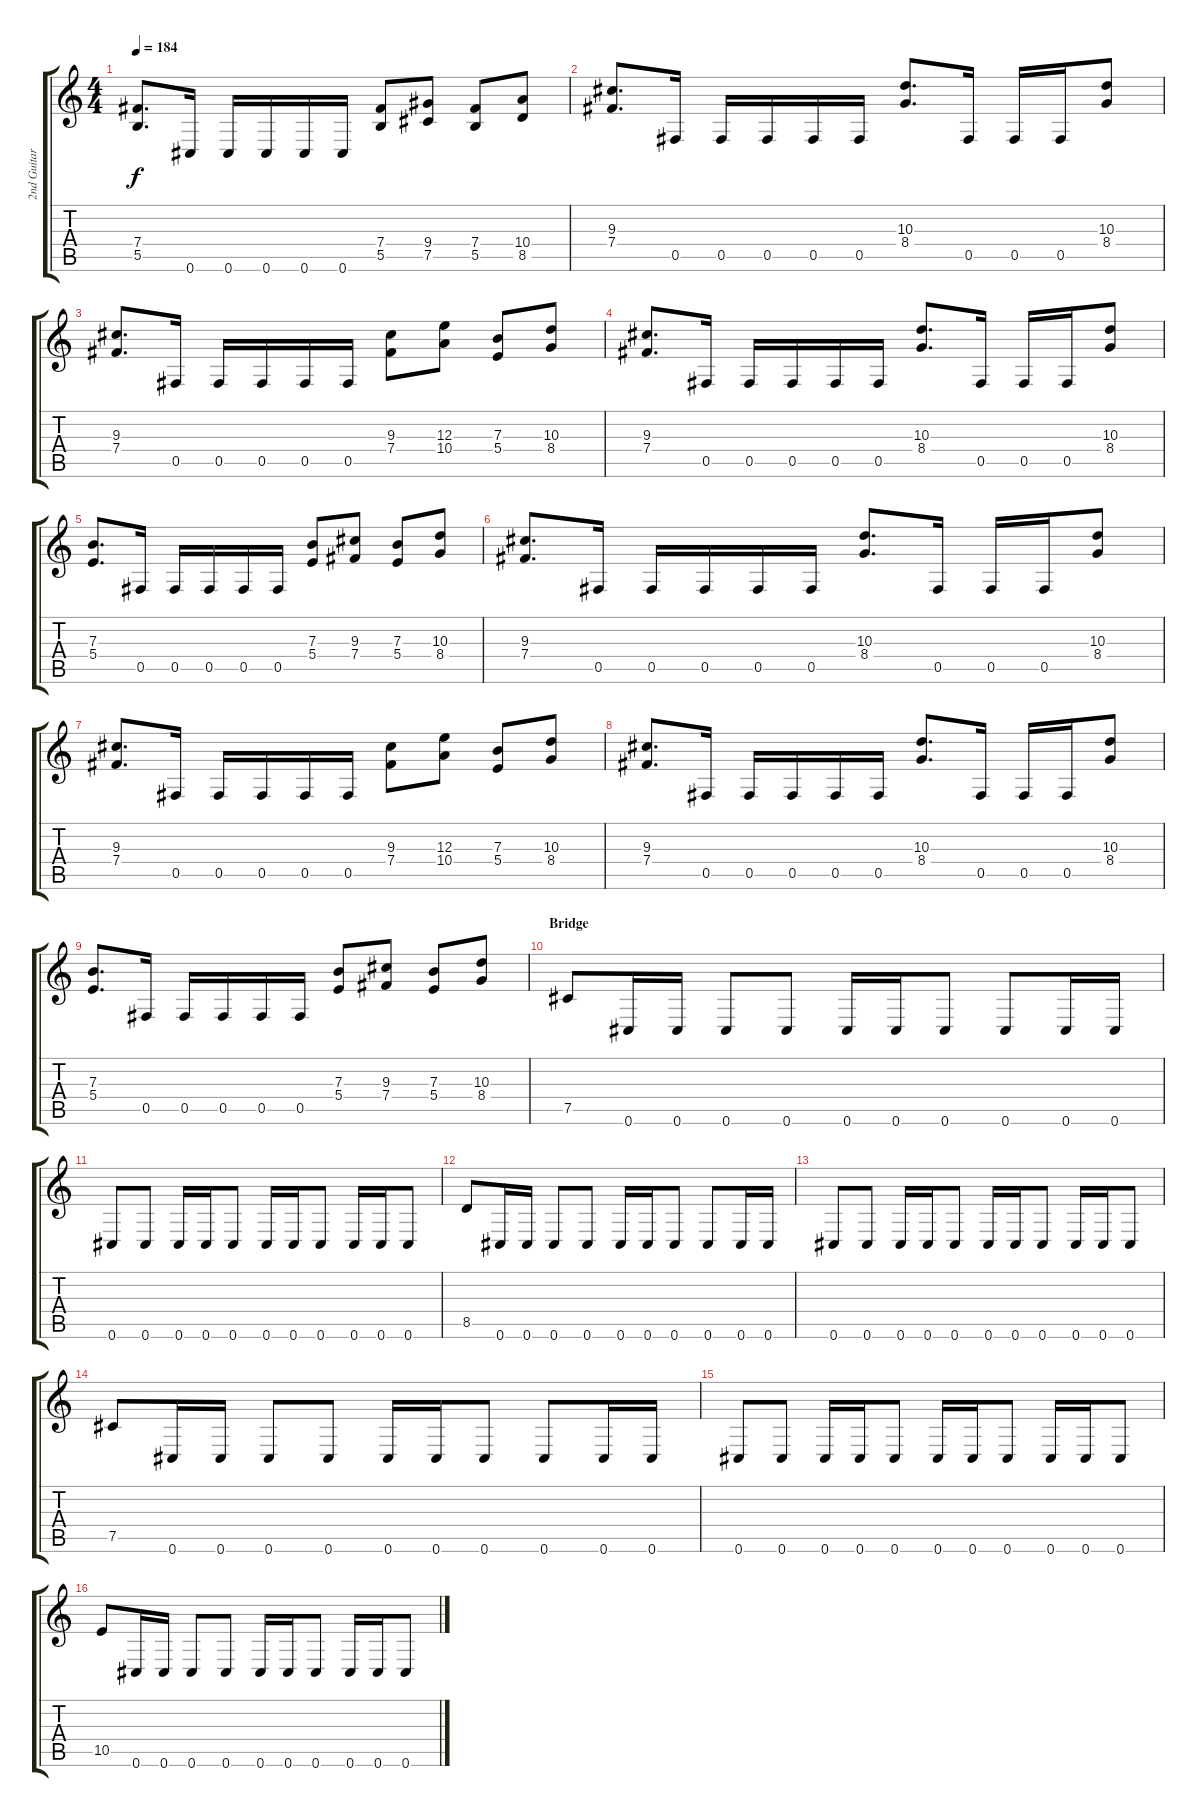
\track ("2nd Guitar" "2nd Guitar") {instrument distortionguitar}
\staff {score tabs}
\tuning (Db4 Ab3 E3 B2 Gb2 Db2) {hide}
\ts (4 4)
\tempo 184
\clef g2
\ks c
(7.4 5.5).8{d dy f} 0.6.16 0.6.16 0.6.16 0.6.16 0.6.16 (7.4 5.5).8 (9.4 7.5).8 (7.4 5.5).8 (10.4 8.5).8 |
(9.3 7.4).8{d} 0.5.16 0.5.16 0.5.16 0.5.16 0.5.16 (10.3 8.4).8{d} 0.5.16 0.5.16 0.5.16 (10.3 8.4).8 |
(9.3 7.4).8{d} 0.5.16 0.5.16 0.5.16 0.5.16 0.5.16 (9.3 7.4).8 (12.3 10.4).8 (7.3 5.4).8 (10.3 8.4).8 |
(9.3 7.4).8{d} 0.5.16 0.5.16 0.5.16 0.5.16 0.5.16 (10.3 8.4).8{d} 0.5.16 0.5.16 0.5.16 (10.3 8.4).8 |
(7.3 5.4).8{d} 0.5.16 0.5.16 0.5.16 0.5.16 0.5.16 (7.3 5.4).8 (9.3 7.4).8 (7.3 5.4).8 (10.3 8.4).8 |
(9.3 7.4).8{d} 0.5.16 0.5.16 0.5.16 0.5.16 0.5.16 (10.3 8.4).8{d} 0.5.16 0.5.16 0.5.16 (10.3 8.4).8 |
(9.3 7.4).8{d} 0.5.16 0.5.16 0.5.16 0.5.16 0.5.16 (9.3 7.4).8 (12.3 10.4).8 (7.3 5.4).8 (10.3 8.4).8 |
(9.3 7.4).8{d} 0.5.16 0.5.16 0.5.16 0.5.16 0.5.16 (10.3 8.4).8{d} 0.5.16 0.5.16 0.5.16 (10.3 8.4).8 |
(7.3 5.4).8{d} 0.5.16 0.5.16 0.5.16 0.5.16 0.5.16 (7.3 5.4).8 (9.3 7.4).8 (7.3 5.4).8 (10.3 8.4).8 |
\section ("" "Bridge")
7.5.8 0.6.16 0.6.16 0.6.8 0.6.8 0.6.16 0.6.16 0.6.8 0.6.8 0.6.16 0.6.16 |
0.6.8 0.6.8 0.6.16 0.6.16 0.6.8 0.6.16 0.6.16 0.6.8 0.6.16 0.6.16 0.6.8 |
8.5.8 0.6.16 0.6.16 0.6.8 0.6.8 0.6.16 0.6.16 0.6.8 0.6.8 0.6.16 0.6.16 |
0.6.8 0.6.8 0.6.16 0.6.16 0.6.8 0.6.16 0.6.16 0.6.8 0.6.16 0.6.16 0.6.8 |
7.5.8 0.6.16 0.6.16 0.6.8 0.6.8 0.6.16 0.6.16 0.6.8 0.6.8 0.6.16 0.6.16 |
0.6.8 0.6.8 0.6.16 0.6.16 0.6.8 0.6.16 0.6.16 0.6.8 0.6.16 0.6.16 0.6.8 |
10.5.8 0.6.16 0.6.16 0.6.8 0.6.8 0.6.16 0.6.16 0.6.8 0.6.16 0.6.16 0.6.8
